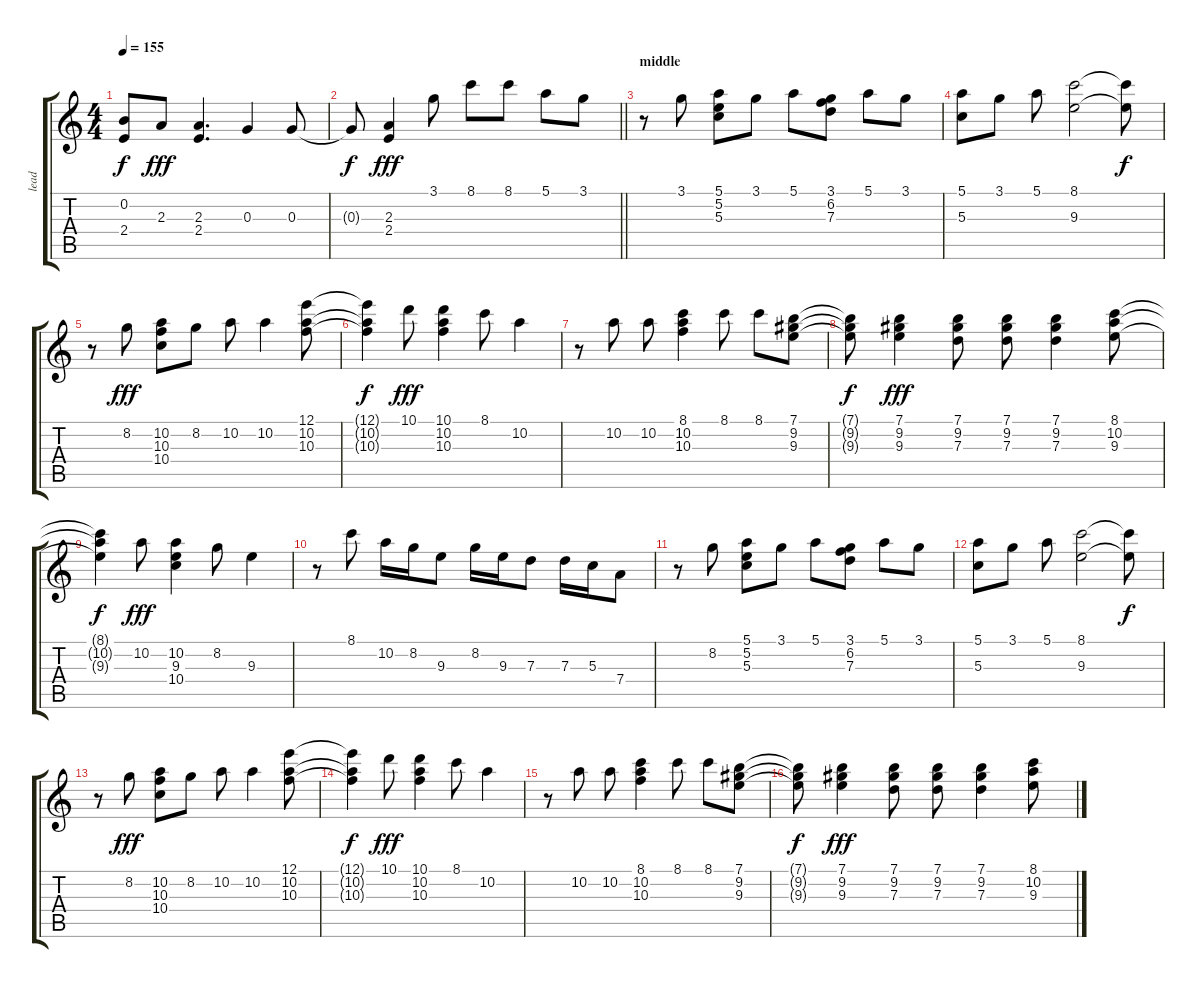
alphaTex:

\track ("lead" "lead") {instrument distortionguitar}
\staff {score tabs}
\tuning (E4 B3 G3 D3 A2 E2) {hide}
\ts (4 4)
\tempo 155
\clef g2
\ks c
(0.2{t} 2.4{t}).8{dy f} 2.3.8{dy fff} (2.3 2.4).4{d} 0.3.4 0.3.8 |
\barLineRight lightlight
0.3{t}.8{dy f} (2.3 2.4).4{dy fff} 3.1.8 8.1.8 8.1.8 5.1.8 3.1.8 |
\section ("" "middle")
r.8 3.1.8 (5.1 5.2 5.3).8 3.1.8 5.1.8 (3.1 6.2 7.3).8 5.1.8 3.1.8 |
(5.1 5.3).8 3.1.8 5.1.8 (8.1 9.3).2 (8.1{t} 9.3{t}).8{dy f} |
r.8 8.2.8{dy fff} (10.2 10.3 10.4).8 8.2.8 10.2.8 10.2.4 (12.1 10.2 10.3).8 |
(12.1{t} 10.2{t} 10.3{t}).4{dy f} 10.1.8{dy fff} (10.1 10.2 10.3).4 8.1.8 10.2.4 |
r.8 10.2.8 10.2.8 (8.1 10.2 10.3).4 8.1.8 8.1.8 (7.1 9.2 9.3).8 |
(7.1{t} 9.2{t} 9.3{t}).8{dy f} (7.1 9.2 9.3).4{dy fff} (7.1 9.2 7.3).8 (7.1 9.2 7.3).8 (7.1 9.2 7.3).4 (8.1 10.2 9.3).8 |
(8.1{t} 10.2{t} 9.3{t}).4{dy f} 10.2.8{dy fff} (10.2 9.3 10.4).4 8.2.8 9.3.4 |
r.8 8.1.8 10.2.16 8.2.16 9.3.8 8.2.16 9.3.16 7.3.8 7.3.16 5.3.16 7.4.8 |
r.8 8.2.8 (5.1 5.2 5.3).8 3.1.8 5.1.8 (3.1 6.2 7.3).8 5.1.8 3.1.8 |
(5.1 5.3).8 3.1.8 5.1.8 (8.1 9.3).2 (8.1{t} 9.3{t}).8{dy f} |
r.8 8.2.8{dy fff} (10.2 10.3 10.4).8 8.2.8 10.2.8 10.2.4 (12.1 10.2 10.3).8 |
(12.1{t} 10.2{t} 10.3{t}).4{dy f} 10.1.8{dy fff} (10.1 10.2 10.3).4 8.1.8 10.2.4 |
r.8 10.2.8 10.2.8 (8.1 10.2 10.3).4 8.1.8 8.1.8 (7.1 9.2 9.3).8 |
(7.1{t} 9.2{t} 9.3{t}).8{dy f} (7.1 9.2 9.3).4{dy fff} (7.1 9.2 7.3).8 (7.1 9.2 7.3).8 (7.1 9.2 7.3).4 (8.1 10.2 9.3).8
